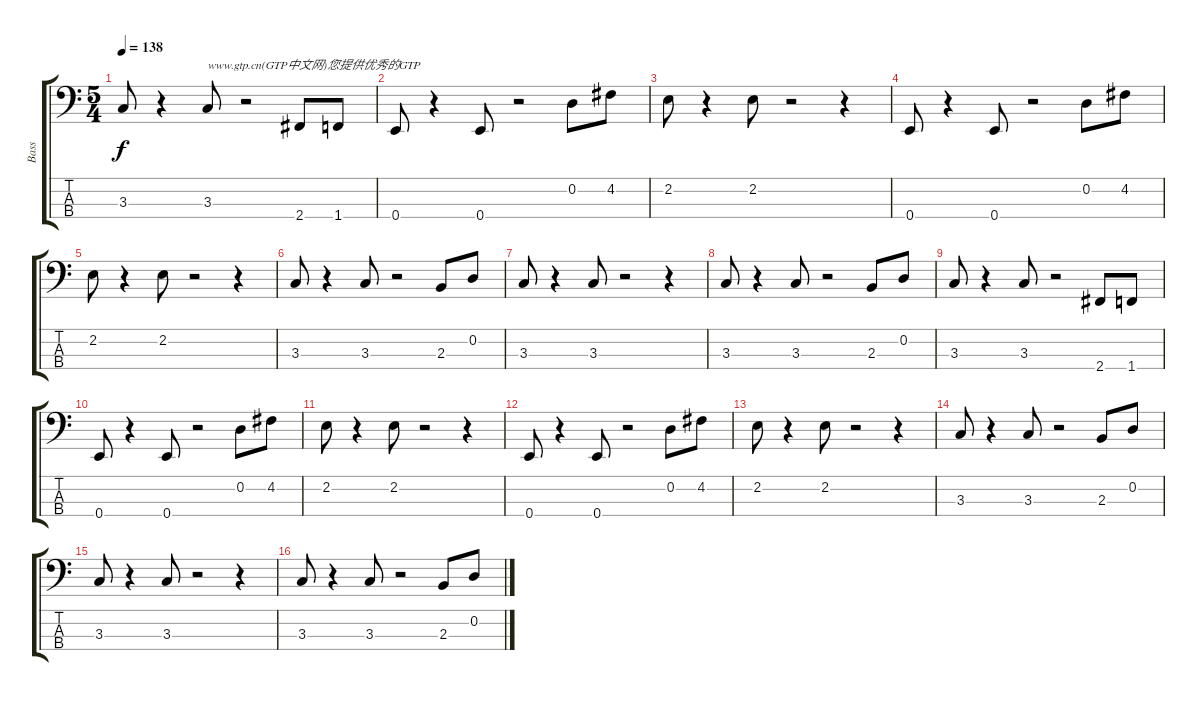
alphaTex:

\track ("Bass" "Bass") {instrument slapbass2}
\staff {score tabs}
\tuning (G2 D2 A1 E1) {hide}
\ts (5 4)
\tempo 138
\clef f4
\ks c
3.3.8{dy f} r.4 3.3.8{txt "www.gtp.cn(GTP中文网)您提供优秀的GTP"} r.2 2.4.8 1.4.8 |
0.4.8 r.4 0.4.8 r.2 0.2.8 4.2.8 |
2.2.8 r.4 2.2.8 r.2 r.4 |
0.4.8 r.4 0.4.8 r.2 0.2.8 4.2.8 |
2.2.8 r.4 2.2.8 r.2 r.4 |
3.3.8 r.4 3.3.8 r.2 2.3.8 0.2.8 |
3.3.8 r.4 3.3.8 r.2 r.4 |
3.3.8 r.4 3.3.8 r.2 2.3.8 0.2.8 |
3.3.8 r.4 3.3.8 r.2 2.4.8 1.4.8 |
0.4.8 r.4 0.4.8 r.2 0.2.8 4.2.8 |
2.2.8 r.4 2.2.8 r.2 r.4 |
0.4.8 r.4 0.4.8 r.2 0.2.8 4.2.8 |
2.2.8 r.4 2.2.8 r.2 r.4 |
3.3.8 r.4 3.3.8 r.2 2.3.8 0.2.8 |
3.3.8 r.4 3.3.8 r.2 r.4 |
3.3.8 r.4 3.3.8 r.2 2.3.8 0.2.8
